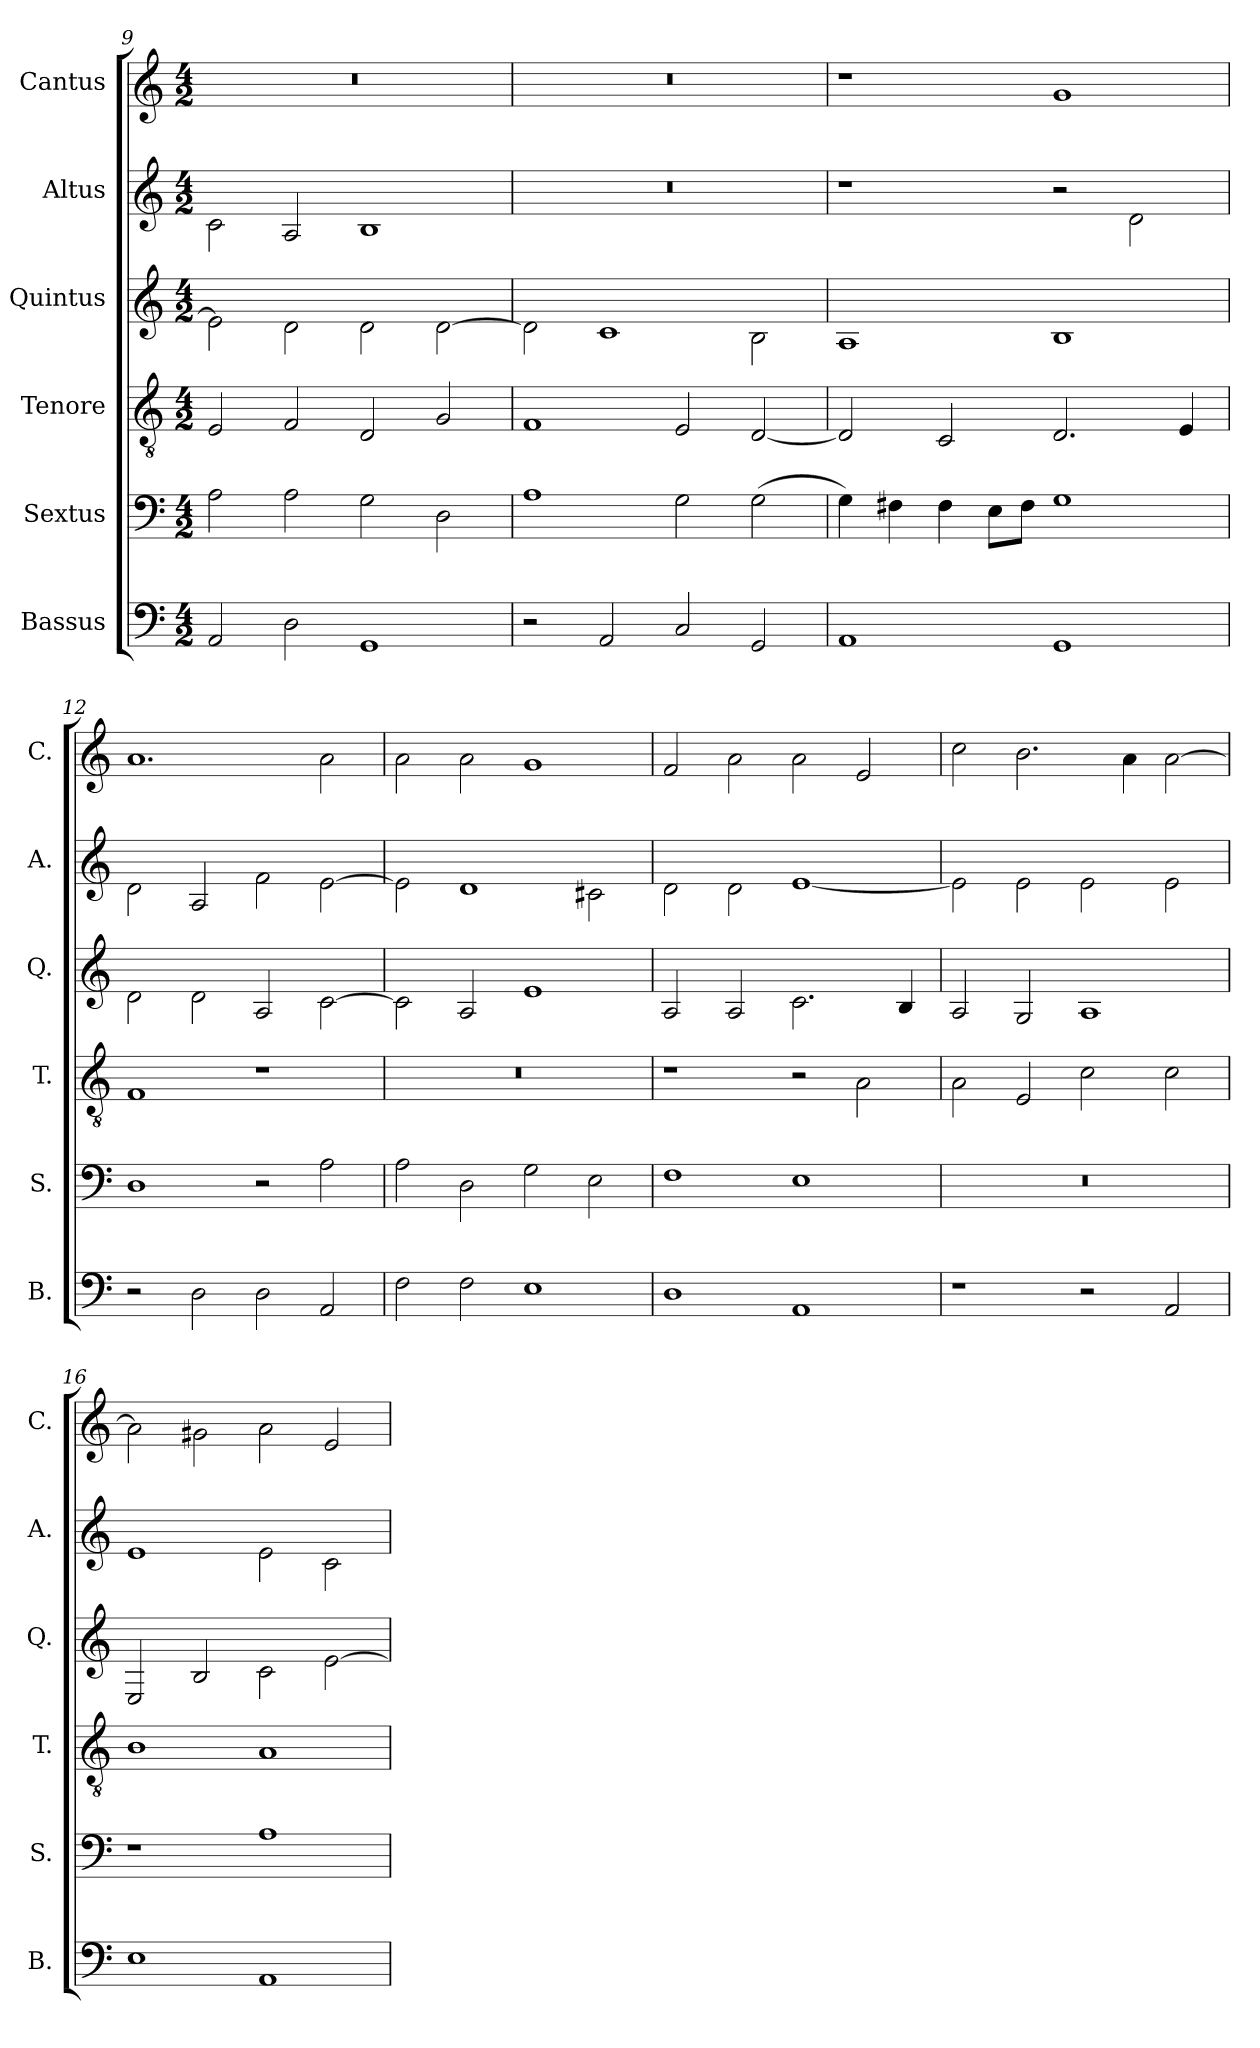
**kern	**kern	**kern	**kern	**kern	**kern
*part6	*part5	*part4	*part3	*part2	*part1
*staff6	*staff5	*staff4	*staff3	*staff2	*staff1
*I"Bassus	*I"Sextus	*I"Tenore	*I"Quintus	*I"Altus	*I"Cantus
*I'B.	*I'S.	*I'T.	*I'Q.	*I'A.	*I'C.
*clefF4	*clefF4	*clefGv2	*clefG2	*clefG2	*clefG2
*k[]	*k[]	*k[]	*k[]	*k[]	*k[]
*M4/2	*M4/2	*M4/2	*M4/2	*M4/2	*M4/2
=9	=9	=9	=9	=9	=9
2AA/	2A\	2E/	2e\]	2c\	0r
2D\	2A\	2F/	2d\	2A/	.
1GG	2G\	2D/	2d\	1B	.
.	2D\	2G/	[2d\	.	.
!!LO:PB:g=z
=10	=10	=10	=10	=10	=10
2r	1A	1F	2d\]	0r	0r
2AA/	.	.	1c	.	.
2C/	2G\	2E/	.	.	.
2GG/	(>2G\	[2D/	2B\	.	.
=11	=11	=11	=11	=11	=11
1AA	4G\)	2D/]	1A	1r	1r
.	4F#X\	.	.	.	.
.	4F#\	2C/	.	.	.
.	8E\L	.	.	.	.
.	8F#\J	.	.	.	.
1GG	1G	2.D/	1B	2r	1g
.	.	.	.	2d\	.
.	.	4E/	.	.	.
=12	=12	=12	=12	=12	=12
2r	1D	1F	2d\	2d\	1.a
2D\	.	.	2d\	2A/	.
2D\	2r	1r	2A/	2f\	.
2AA/	2A\	.	[2c\	[2e\	2a\
=13	=13	=13	=13	=13	=13
2F\	2A\	0r	2c\]	2e\]	2a\
2F\	2D\	.	2A/	1d	2a\
1E	2G\	.	1e	.	1g
.	2E\	.	.	2c#X\	.
!!LO:LB:g=z
=14	=14	=14	=14	=14	=14
1D	1F	1r	2A/	2d\	2f/
.	.	.	2A/	2d\	2a\
1AA	1E	2r	2.c\	[1e	2a\
.	.	2A\	.	.	2e/
.	.	.	4B/	.	.
=15	=15	=15	=15	=15	=15
1r	0r	2A\	2A/	2e\]	2cc\
.	.	2E/	2G/	2e\	2.b\
2r	.	2c\	1A	2e\	.
.	.	.	.	.	4a\
2AA/	.	2c\	.	2e\	[2a\
=16	=16	=16	=16	=16	=16
1E	1r	1B	2E/	1e	2a\]
.	.	.	2B/	.	2g#X\
1AA	1A	1A	2c\	2e\	2a\
.	.	.	[2e\	2c\	2e/
=	=	=	=	=	=
*-	*-	*-	*-	*-	*-
